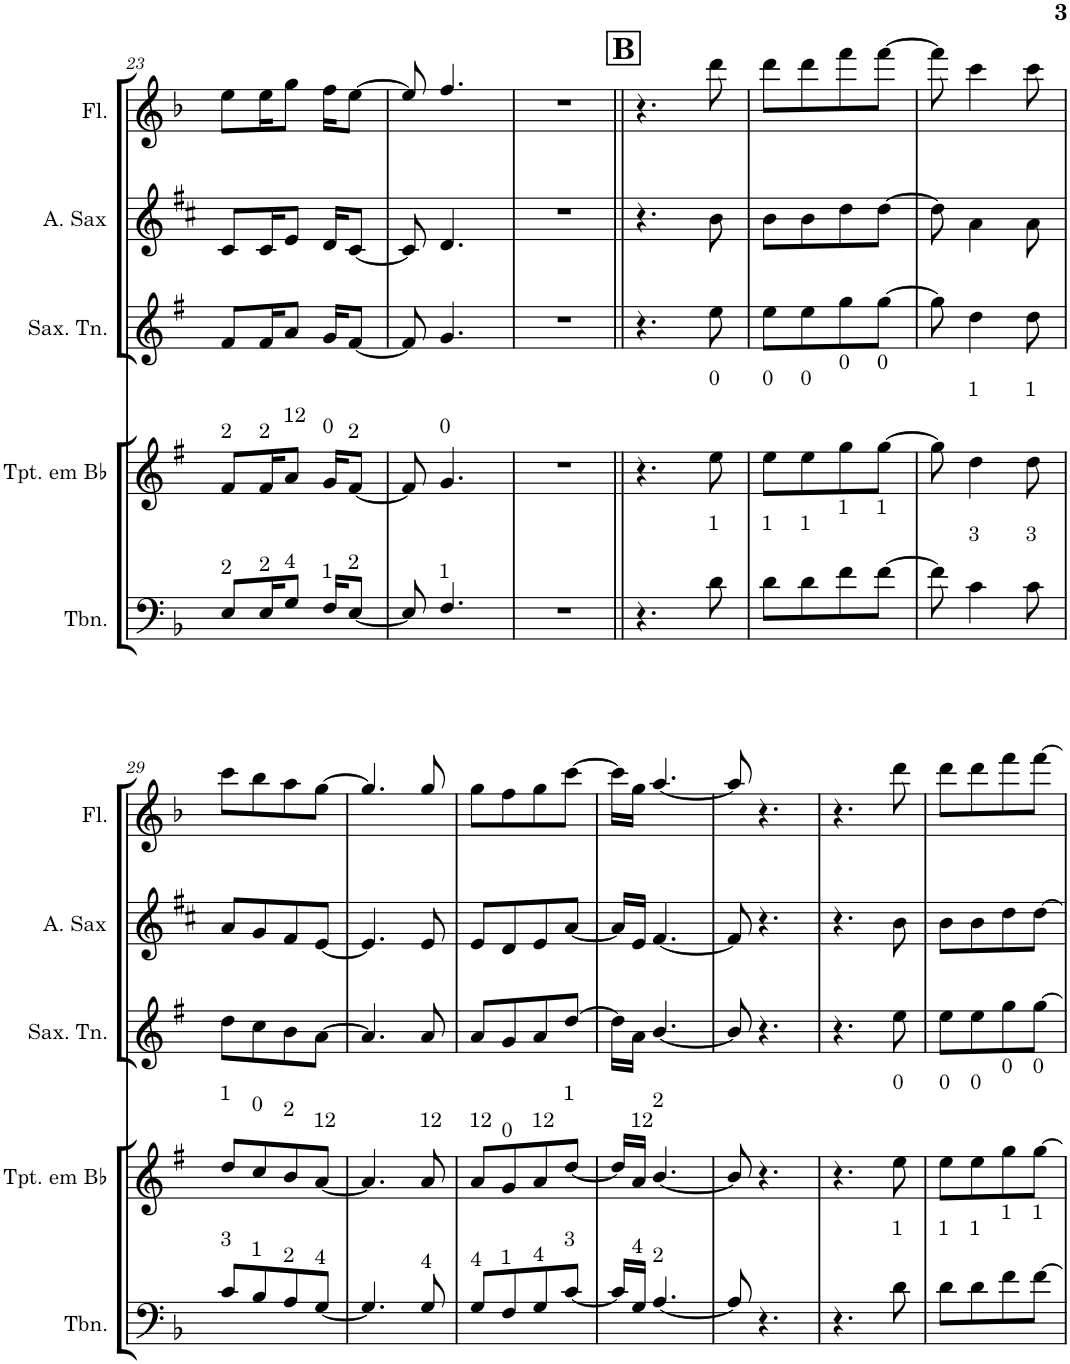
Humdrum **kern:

**kern	**kern	**kern	**kern	**kern
*part5	*part4	*part3	*part2	*part1
*staff5	*staff4	*staff3	*staff2	*staff1
*I"Trombone	*I"Trompete em Bb	*I"Saxofone Tenor	*I"Saxofone Alto	*I"Flauta Transversal
*I'Tbn.	*I'Tpt. em Bb	*I'Sax. Tn.	*	*I'Fl.
!!LO:PB:g=z
*clefF4	*clefG2	*clefG2	*clefG2	*clefG2
*	*Trd1c2	*Trd8c14	*Trd5c9	*
*k[b-]	*k[f#]	*k[f#]	*k[f#c#]	*k[b-]
*M2/4	*M2/4	*M2/4	*M2/4	*M2/4
=23	=23	=23	=23	=23
!	!LO:TX:a:t=2	!	!	!
!LO:TX:a:t=2	!	!	!	!
8E/L	8f#/L	8f#/L	8c#/L	8ee\L
!	!LO:TX:a:t=2	!	!	!
!LO:TX:a:t=2	!	!	!	!
16E/K	16f#/K	16f#/K	16c#/K	16ee\K
!	!LO:TX:a:t=12	!	!	!
!LO:TX:a:t=4	!	!	!	!
8G/J	8a/J	8a/J	8e/J	8gg\J
!	!LO:TX:a:t=0	!	!	!
!LO:TX:a:t=1	!	!	!	!
16F/KL	16g/KL	16g/KL	16d/KL	16ff\KL
!	!LO:TX:a:t=2	!	!	!
!LO:TX:a:t=2	!	!	!	!
[8E/J	[8f#/J	[8f#/J	[8c#/J	[8ee\J
=24	=24	=24	=24	=24
8E/]	8f#/]	8f#/]	8c#/]	8ee/]
!	!LO:TX:a:t=0	!	!	!
!LO:TX:a:t=1	!	!	!	!
4.F/	4.g/	4.g/	4.d/	4.ff/
=25	=25	=25	=25	=25
2r	2r	2r	2r	2r
!!LO:REH:place=s1:a:B:cj:fs=14:t=B
=26||	=26||	=26||	=26||	=26||
4.r	4.r	4.r	4.r	4.r
!	!LO:TX:a:t=0	!	!	!
!LO:TX:a:t=1	!	!	!	!
8d\	8ee\	8ee\	8b\	8ddd\
=27	=27	=27	=27	=27
!	!LO:TX:a:t=0	!	!	!
!LO:TX:a:t=1	!	!	!	!
8d\L	8ee\L	8ee\L	8b\L	8ddd\L
!	!LO:TX:a:t=0	!	!	!
!LO:TX:a:t=1	!	!	!	!
8d\	8ee\	8ee\	8b\	8ddd\
!	!LO:TX:a:t=0	!	!	!
!LO:TX:a:t=1	!	!	!	!
8f\	8gg\	8gg\	8dd\	8fff\
!	!LO:TX:a:t=0	!	!	!
!LO:TX:a:t=1	!	!	!	!
[8f\J	[8gg\J	[8gg\J	[8dd\J	[8fff\J
=28	=28	=28	=28	=28
8f\]	8gg\]	8gg\]	8dd\]	8fff\]
!	!LO:TX:a:t=1	!	!	!
!LO:TX:a:t=3	!	!	!	!
4c\	4dd\	4dd\	4a\	4ccc\
!	!LO:TX:a:t=1	!	!	!
!LO:TX:a:t=3	!	!	!	!
8c\	8dd\	8dd\	8a\	8ccc\
!!LO:LB:g=z
=29	=29	=29	=29	=29
!	!LO:TX:a:t=1	!	!	!
!LO:TX:a:t=3	!	!	!	!
8c/L	8dd/L	8dd\L	8a/L	8ccc\L
!	!LO:TX:a:t=0	!	!	!
!LO:TX:a:t=1	!	!	!	!
8B-/	8cc/	8cc\	8g/	8bb-\
!	!LO:TX:a:t=2	!	!	!
!LO:TX:a:t=2	!	!	!	!
8A/	8b/	8b\	8f#/	8aa\
!	!LO:TX:a:t=12	!	!	!
!LO:TX:a:t=4	!	!	!	!
[8G/J	[8a/J	[8a\J	[8e/J	[8gg\J
=30	=30	=30	=30	=30
4.G/]	4.a/]	4.a/]	4.e/]	4.gg/]
!	!LO:TX:a:t=12	!	!	!
!LO:TX:a:t=4	!	!	!	!
8G/	8a/	8a/	8e/	8gg/
=31	=31	=31	=31	=31
!	!LO:TX:a:t=12	!	!	!
!LO:TX:a:t=4	!	!	!	!
8G/L	8a/L	8a/L	8e/L	8gg\L
!	!LO:TX:a:t=0	!	!	!
!LO:TX:a:t=1	!	!	!	!
8F/	8g/	8g/	8d/	8ff\
!	!LO:TX:a:t=12	!	!	!
!LO:TX:a:t=4	!	!	!	!
8G/	8a/	8a/	8e/	8gg\
!	!LO:TX:a:t=1	!	!	!
!LO:TX:a:t=3	!	!	!	!
[8c/J	[8dd/J	[8dd/J	[8a/J	[8ccc\J
=32	=32	=32	=32	=32
16c/LL]	16dd/LL]	16dd\LL]	16a/LL]	16ccc\LL]
!	!LO:TX:a:t=12	!	!	!
!LO:TX:a:t=4	!	!	!	!
16G/JJ	16a/JJ	16a\JJ	16e/JJ	16gg\JJ
!	!LO:TX:a:t=2	!	!	!
!LO:TX:a:t=2	!	!	!	!
[4.A/	[4.b/	[4.b/	[4.f#/	[4.aa/
=33	=33	=33	=33	=33
8A/]	8b/]	8b/]	8f#/]	8aa/]
4.r	4.r	4.r	4.r	4.r
=34	=34	=34	=34	=34
4.r	4.r	4.r	4.r	4.r
!	!LO:TX:a:t=0	!	!	!
!LO:TX:a:t=1	!	!	!	!
8d\	8ee\	8ee\	8b\	8ddd\
=35	=35	=35	=35	=35
!	!LO:TX:a:t=0	!	!	!
!LO:TX:a:t=1	!	!	!	!
8d\L	8ee\L	8ee\L	8b\L	8ddd\L
!	!LO:TX:a:t=0	!	!	!
!LO:TX:a:t=1	!	!	!	!
8d\	8ee\	8ee\	8b\	8ddd\
!	!LO:TX:a:t=0	!	!	!
!LO:TX:a:t=1	!	!	!	!
8f\	8gg\	8gg\	8dd\	8fff\
!	!LO:TX:a:t=0	!	!	!
!LO:TX:a:t=1	!	!	!	!
[8f\J	[8gg\J	[8gg\J	[8dd\J	[8fff\J
=	=	=	=	=
*-	*-	*-	*-	*-
